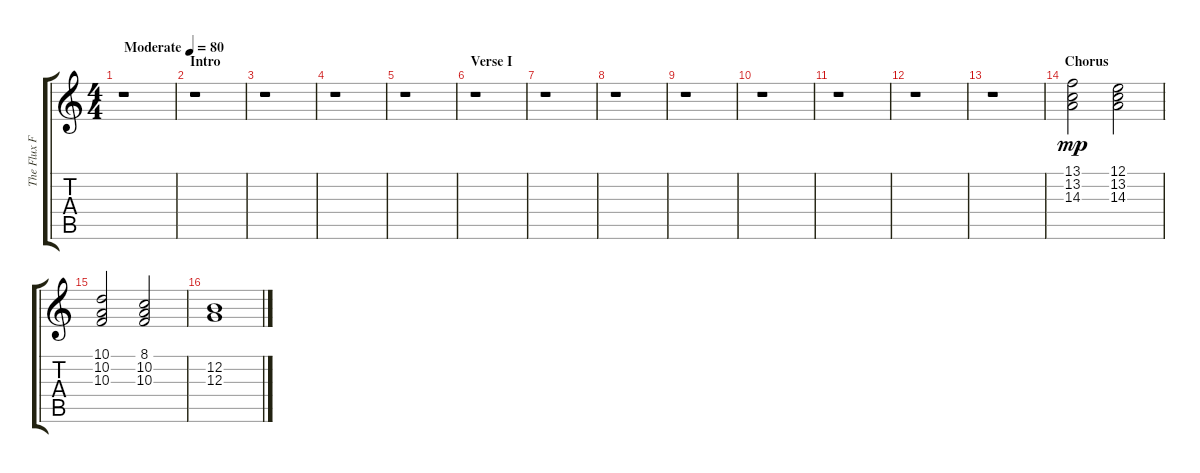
\track ("The Flux Fiddlers" "The Flux F") {instrument stringensemble1}
\staff {score tabs}
\tuning (E4 B3 G3 D3 A2 E2) {hide}
\ts (4 4)
\tempo (80 "Moderate")
\clef g2
\ks c
r.1{dy mp instrument stringensemble1} |
\section ("" "Intro")
r.1 |
r.1 |
r.1 |
r.1 |
\section ("" "Verse I")
r.1 |
r.1 |
r.1 |
r.1 |
r.1 |
r.1 |
r.1 |
r.1 |
\section ("" "Chorus")
(13.1 13.2 14.3).2 (12.1 13.2 14.3).2 |
(10.1 10.2 10.3).2 (8.1 10.2 10.3).2 |
(12.2 12.3).1
